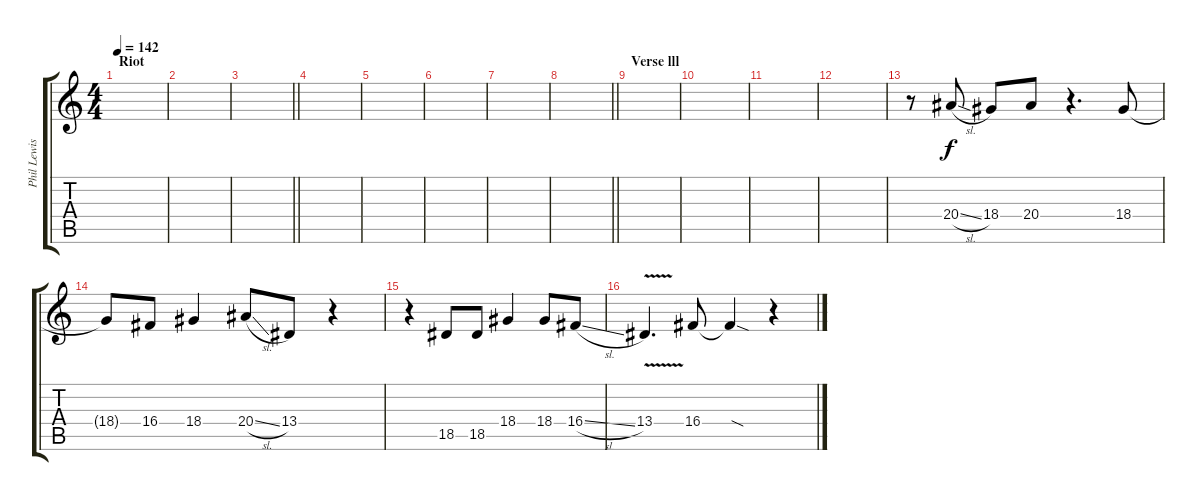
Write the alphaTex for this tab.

\track ("Phil Lewis" "Phil Lewis") {instrument lead2sawtooth}
\staff {score tabs}
\tuning (E4 B3 G3 D3 A2 E2) {hide}
\ts (4 4)
\section ("" "Riot")
\tempo 142
\clef g2
\ks c
|
|
\barLineRight lightlight
|
\section ("" "")
|
|
|
|
\barLineRight lightlight
|
\section ("" "Verse lll")
|
|
|
|
r.8 20.4{sl}.8 18.4.8 20.4.8 r.4{d} 18.4.8 |
18.4{t}.8 16.4.8 18.4.4 20.4{sl}.8 13.4.8 r.4 |
r.4 18.5.8 18.5.8 18.4.4 18.4.8 16.4{sl}.8 |
13.4{v}.4{d} 16.4.8 16.4{sod t}.4 r.4
